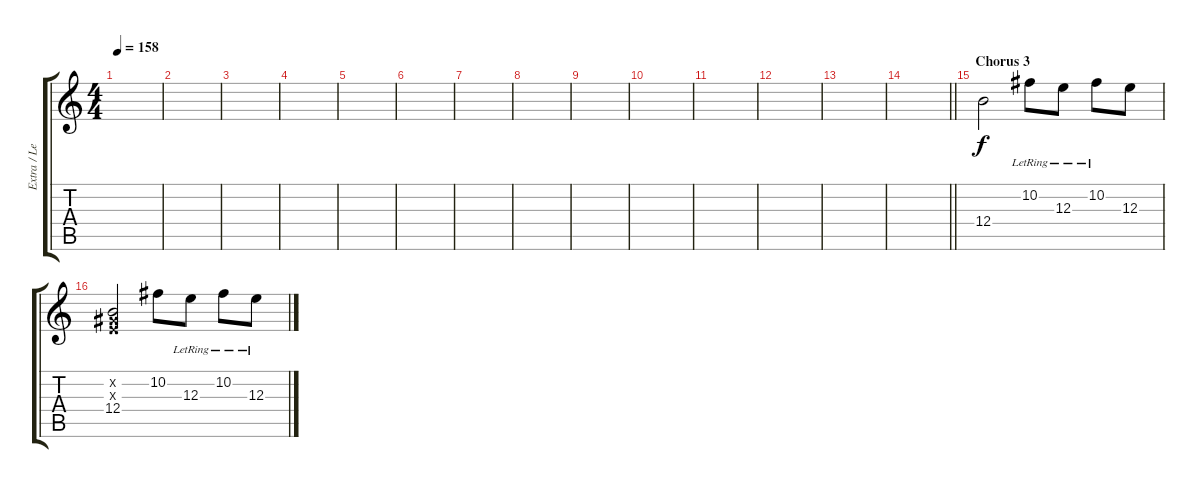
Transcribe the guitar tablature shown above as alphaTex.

\track ("Extra / Lead Guitar" "Extra / Le") {instrument distortionguitar}
\staff {score tabs}
\tuning (Db4 Ab3 E3 B2 Gb2 B1) {hide}
\ts (4 4)
\tempo 158
\clef g2
\ks c
|
|
|
|
|
|
|
|
|
|
|
|
|
\barLineRight lightlight
|
\section ("" "Chorus 3")
12.4.2{volume 16} 10.2{lr}.8 12.3{lr}.8 10.2{lr}.8 12.3.8 |
(0.2{x} 0.3{x} 12.4).2 10.2.8 12.3{lr}.8 10.2{lr}.8 12.3{lr}.8
